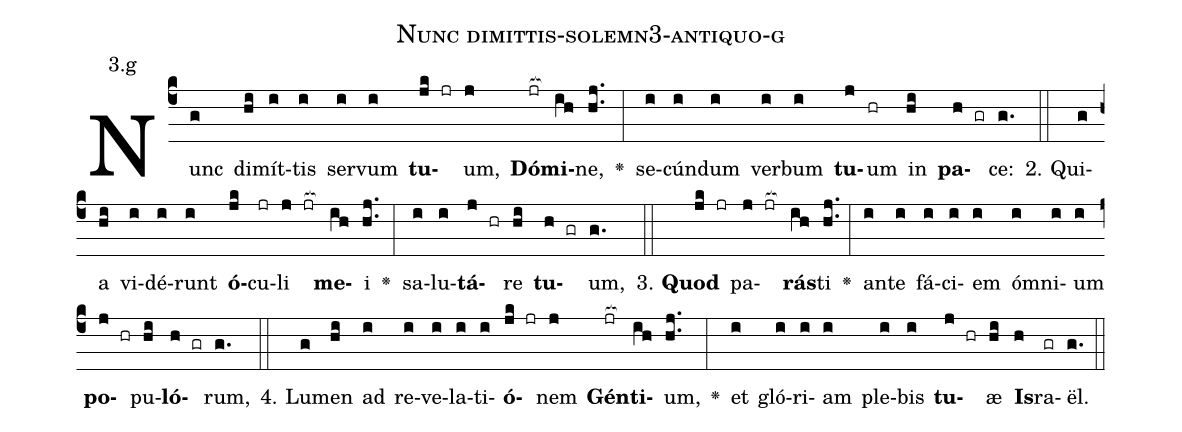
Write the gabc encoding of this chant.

name: Nunc dimittis-solemn3-antiquo-g;
annotation: 3.g;
%%
(c4)Nunc(g) di(hi)mít(i)tis(i) ser(i)vum(i) <b>tu</b>(jk jr)um,(j) <b>Dó</b>(jr[ocb:1{])<b>mi</b>(ih[ocb:0}])ne,(hj..) <v>\greheightstar</v>(:) se(i)cún(i)dum(i) ver(i)bum(i) <b>tu</b>(j)um(hr) in(hi) <b>pa</b>(h gr)ce:(g.) (::)
2. Qui(g)a(hi) vi(i)dé(i)runt(i) <b>ó</b>(jk)cu(jr)li(j jr[ocb:1{]) <b>me</b>(ih[ocb:0}])i(hj..) <v>\greheightstar</v>(:) sa(i)lu(i)<b>tá</b>(j hr)re(hi) <b>tu</b>(h gr)um,(g.) (::)
3. <b>Quod</b>(jk jr) pa(j jr[ocb:1{])<b>rás</b>(ih[ocb:0}])ti(hj..) <v>\greheightstar</v>(:) an(i)te(i) fá(i)ci(i)em(i) óm(i)ni(i)um(i) <b>po</b>(j hr)pu(hi)<b>ló</b>(h gr)rum,(g.) (::)
4. Lu(g)men(hi) ad(i) re(i)ve(i)la(i)ti(i)<b>ó</b>(jk jr)nem(j) <b>Gén</b>(jr[ocb:1{])<b>ti</b>(ih[ocb:0}])um,(hj..) <v>\greheightstar</v>(:) et(i) gló(i)ri(i)am(i) ple(i)bis(i) <b>tu</b>(j hr)æ(hi) <b>Is</b>(h)ra(gr)ël.(g.) (::)
